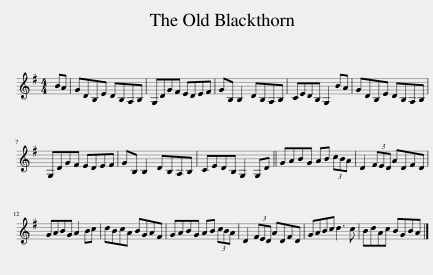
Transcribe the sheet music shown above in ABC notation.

X:1
L:1/8
M:4/4
I:linebreak $
K:G
V:1 treble
V:1
 BA | GDB,E DB,A,B, | G,DGF EDEF | GB, B,2 DB,A,B, | CEDB, G,2 BA | %5
 GDB,E DB,A,B, |$ G,DGF EDEF | GB, B,2 DB,A,B, | CEDB, G,2 G,D || GABG AB (3cBA | %10
 D2 (3FED ADFD |$ GABG A2 Bc | dBcA BGAF | GABG AB (3cBA | D2 (3FED ADFD | %15
 GABc d3 c | BdAc BGBA |] %17
